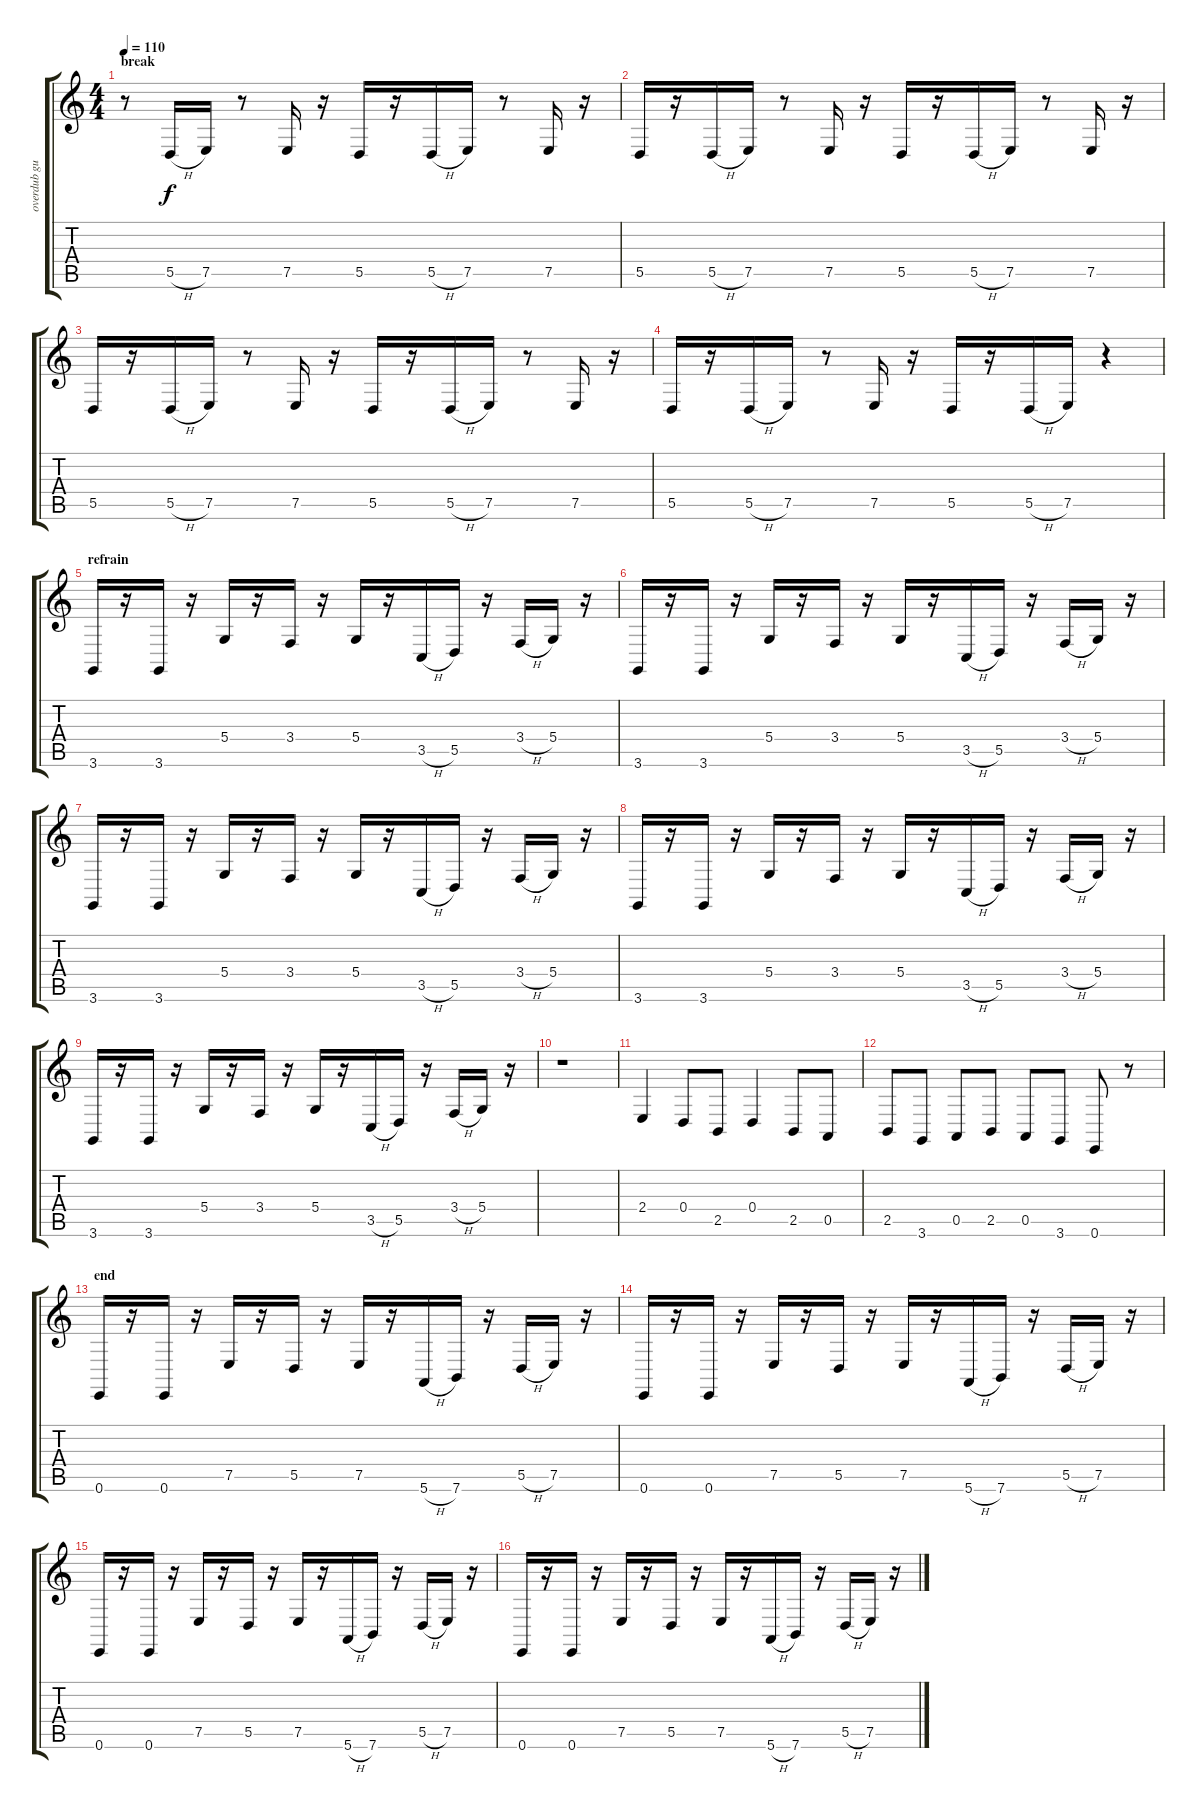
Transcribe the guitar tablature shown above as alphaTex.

\track ("overdub guitar I" "overdub gu") {instrument harpsichord}
\staff {score tabs}
\tuning (E4 B3 G3 D3 A2 E2) {hide}
\ts (4 4)
\section ("" "break")
\tempo 110
\clef g2
\ks aminor
r.8{dy f} 5.5{h}.16 7.5.16 r.8 7.5.16 r.16 5.5.16 r.16 5.5{h}.16 7.5.16 r.8 7.5.16 r.16 |
5.5.16 r.16 5.5{h}.16 7.5.16 r.8 7.5.16 r.16 5.5.16 r.16 5.5{h}.16 7.5.16 r.8 7.5.16 r.16 |
5.5.16 r.16 5.5{h}.16 7.5.16 r.8 7.5.16 r.16 5.5.16 r.16 5.5{h}.16 7.5.16 r.8 7.5.16 r.16 |
5.5.16 r.16 5.5{h}.16 7.5.16 r.8 7.5.16 r.16 5.5.16 r.16 5.5{h}.16 7.5.16 r.4 |
\section ("" "refrain")
3.6.16 r.16 3.6.16 r.16 5.4.16 r.16 3.4.16 r.16 5.4.16 r.16 3.5{h}.16 5.5.16 r.16 3.4{h}.16 5.4.16 r.16 |
3.6.16 r.16 3.6.16 r.16 5.4.16 r.16 3.4.16 r.16 5.4.16 r.16 3.5{h}.16 5.5.16 r.16 3.4{h}.16 5.4.16 r.16 |
3.6.16 r.16 3.6.16 r.16 5.4.16 r.16 3.4.16 r.16 5.4.16 r.16 3.5{h}.16 5.5.16 r.16 3.4{h}.16 5.4.16 r.16 |
3.6.16 r.16 3.6.16 r.16 5.4.16 r.16 3.4.16 r.16 5.4.16 r.16 3.5{h}.16 5.5.16 r.16 3.4{h}.16 5.4.16 r.16 |
3.6.16 r.16 3.6.16 r.16 5.4.16 r.16 3.4.16 r.16 5.4.16 r.16 3.5{h}.16 5.5.16 r.16 3.4{h}.16 5.4.16 r.16 |
r.1 |
2.4.4 0.4.8 2.5.8 0.4.4 2.5.8 0.5.8 |
2.5.8 3.6.8 0.5.8 2.5.8 0.5.8 3.6.8 0.6.8 r.8 |
\section ("" "end")
0.6.16 r.16 0.6.16 r.16 7.5.16 r.16 5.5.16 r.16 7.5.16 r.16 5.6{h}.16 7.6.16 r.16 5.5{h}.16 7.5.16 r.16 |
0.6.16 r.16 0.6.16 r.16 7.5.16 r.16 5.5.16 r.16 7.5.16 r.16 5.6{h}.16 7.6.16 r.16 5.5{h}.16 7.5.16 r.16 |
0.6.16 r.16 0.6.16 r.16 7.5.16 r.16 5.5.16 r.16 7.5.16 r.16 5.6{h}.16 7.6.16 r.16 5.5{h}.16 7.5.16 r.16 |
0.6.16 r.16 0.6.16 r.16 7.5.16 r.16 5.5.16 r.16 7.5.16 r.16 5.6{h}.16 7.6.16 r.16 5.5{h}.16 7.5.16 r.16
